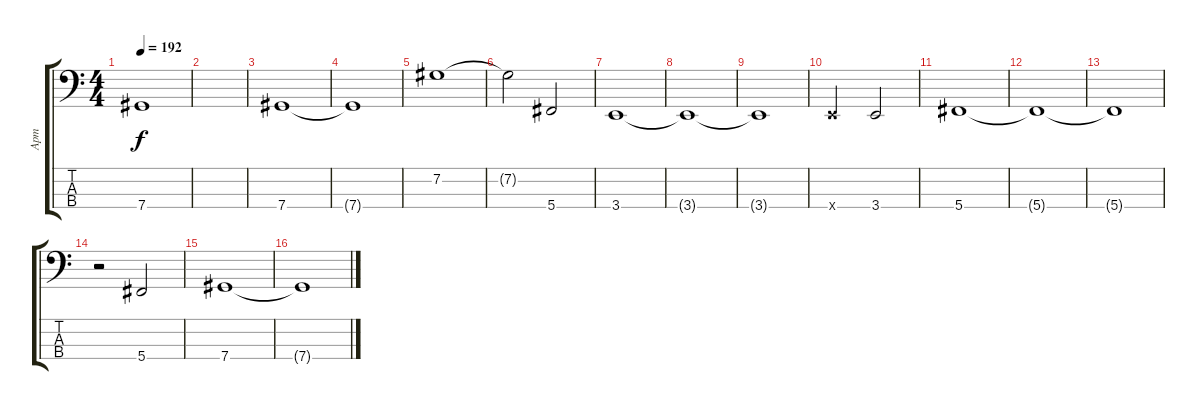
\track ("Aрт" "Aрт") {instrument electricbasspick}
\staff {score tabs}
\tuning (Gb2 Db2 Ab1 Db1) {hide}
\ts (4 4)
\tempo 192
\clef f4
\ks c
7.4{t}.1{dy f} |
|
7.4.1{instrument lead8bassandlead} |
7.4{t}.1 |
7.2.1 |
7.2{t}.2 5.4.2 |
3.4.1 |
3.4{t}.1 |
3.4{t}.1 |
3.4{x}.2 3.4.2 |
5.4.1 |
5.4{t}.1 |
5.4{t}.1 |
r.2 5.4.2 |
7.4.1 |
7.4{t}.1
